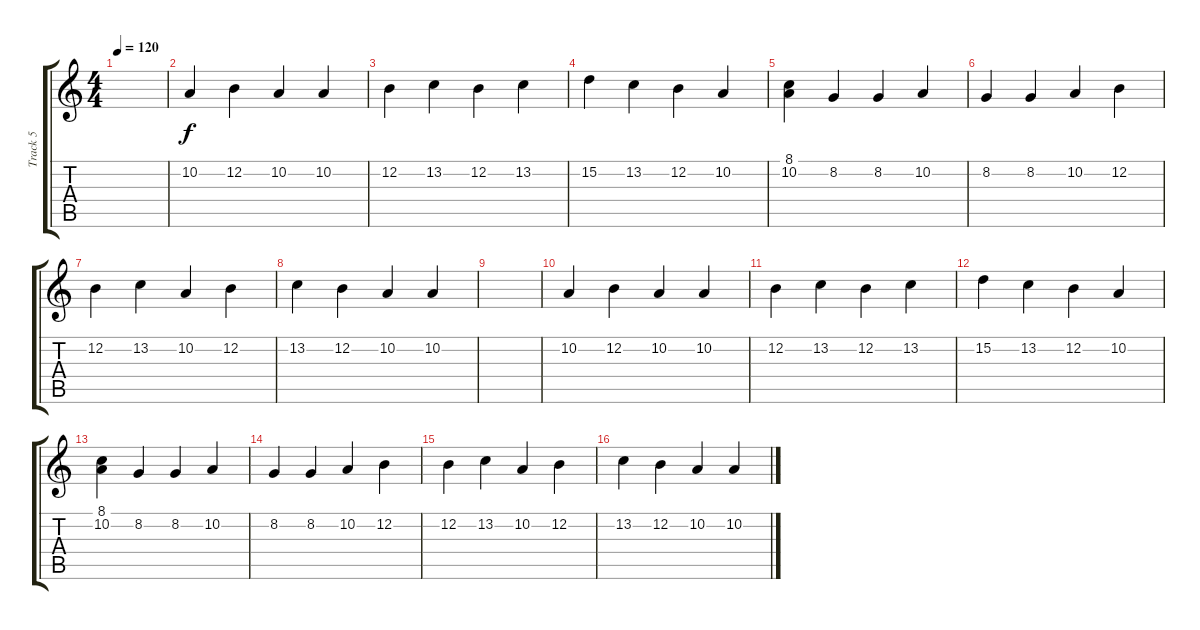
\track ("Track 5" "Track 5") {instrument harmonica}
\staff {score tabs}
\tuning (E4 B3 G3 D3 A2 E2) {hide}
\ts (4 4)
\tempo 120
\clef g2
\ks c
|
10.2.4 12.2.4 10.2.4 10.2.4 |
12.2.4 13.2.4 12.2.4 13.2.4 |
15.2.4 13.2.4 12.2.4 10.2.4 |
(8.1 10.2).4 8.2.4 8.2.4 10.2.4 |
8.2.4 8.2.4 10.2.4 12.2.4 |
12.2.4 13.2.4 10.2.4 12.2.4 |
13.2.4 12.2.4 10.2.4 10.2.4 |
|
10.2.4 12.2.4 10.2.4 10.2.4 |
12.2.4 13.2.4 12.2.4 13.2.4 |
15.2.4 13.2.4 12.2.4 10.2.4 |
(8.1 10.2).4 8.2.4 8.2.4 10.2.4 |
8.2.4 8.2.4 10.2.4 12.2.4 |
12.2.4 13.2.4 10.2.4 12.2.4 |
13.2.4 12.2.4 10.2.4 10.2.4
